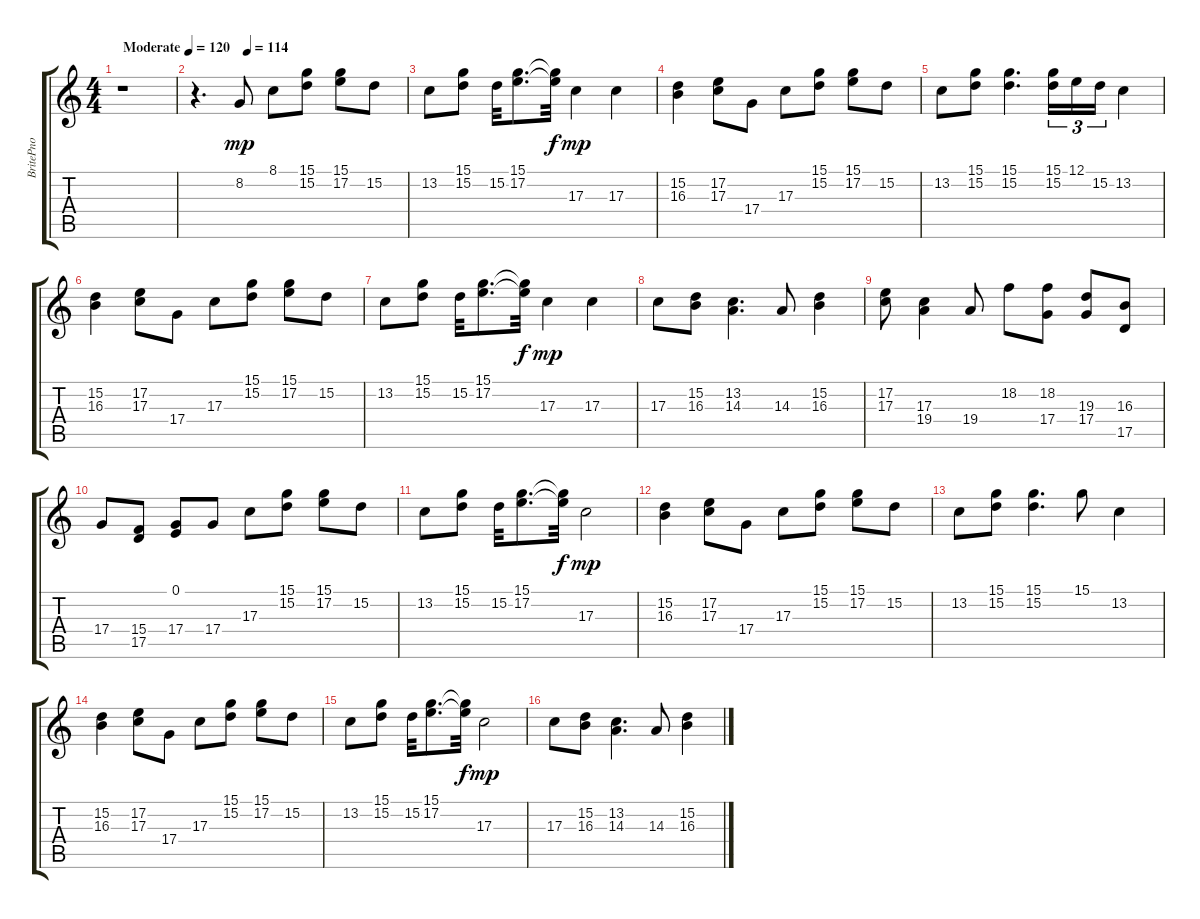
\track ("BritePno" "BritePno") {instrument brightacousticpiano}
\staff {score tabs}
\tuning (E4 B3 G3 D3 A2 E2) {hide}
\ts (4 4)
\tempo (120 "Moderate")
\clef g2
\ks c
r.1{dy mp instrument brightacousticpiano} |
\tempo (114 0.25)
r.4{d} 8.2.8 8.1.8 (15.1 15.2).8 (15.1 17.2).8 15.2.8 |
13.2.8 (15.1 15.2).8 15.2.32 (15.1 17.2).8{d} (15.1{t} 17.2{t}).32{dy f} 17.3.4{dy mp} 17.3.4 |
(15.2 16.3).4 (17.2 17.3).8 17.4.8 17.3.8 (15.1 15.2).8 (15.1 17.2).8 15.2.8 |
13.2.8 (15.1 15.2).8 (15.1 15.2).4{d} (15.1 15.2).16{tu (3 2)} 12.1.16{tu (3 2)} 15.2.16{tu (3 2)} 13.2.4 |
(15.2 16.3).4 (17.2 17.3).8 17.4.8 17.3.8 (15.1 15.2).8 (15.1 17.2).8 15.2.8 |
13.2.8 (15.1 15.2).8 15.2.32 (15.1 17.2).8{d} (15.1{t} 17.2{t}).32{dy f} 17.3.4{dy mp} 17.3.4 |
17.3.8 (15.2 16.3).8 (13.2 14.3).4{d} 14.3.8 (15.2 16.3).4 |
(17.2 17.3).8 (17.3 19.4).4 19.4.8 18.2.8 (18.2 17.4).8 (19.3 17.4).8 (16.3 17.5).8 |
17.4.8 (15.4 17.5).8 (0.1 17.4).8 17.4.8 17.3.8 (15.1 15.2).8 (15.1 17.2).8 15.2.8 |
13.2.8 (15.1 15.2).8 15.2.32 (15.1 17.2).8{d} (15.1{t} 17.2{t}).32{dy f} 17.3.2{dy mp} |
(15.2 16.3).4 (17.2 17.3).8 17.4.8 17.3.8 (15.1 15.2).8 (15.1 17.2).8 15.2.8 |
13.2.8 (15.1 15.2).8 (15.1 15.2).4{d} 15.1.8 13.2.4 |
(15.2 16.3).4 (17.2 17.3).8 17.4.8 17.3.8 (15.1 15.2).8 (15.1 17.2).8 15.2.8 |
13.2.8 (15.1 15.2).8 15.2.32 (15.1 17.2).8{d} (15.1{t} 17.2{t}).32{dy f} 17.3.2{dy mp} |
17.3.8 (15.2 16.3).8 (13.2 14.3).4{d} 14.3.8 (15.2 16.3).4
